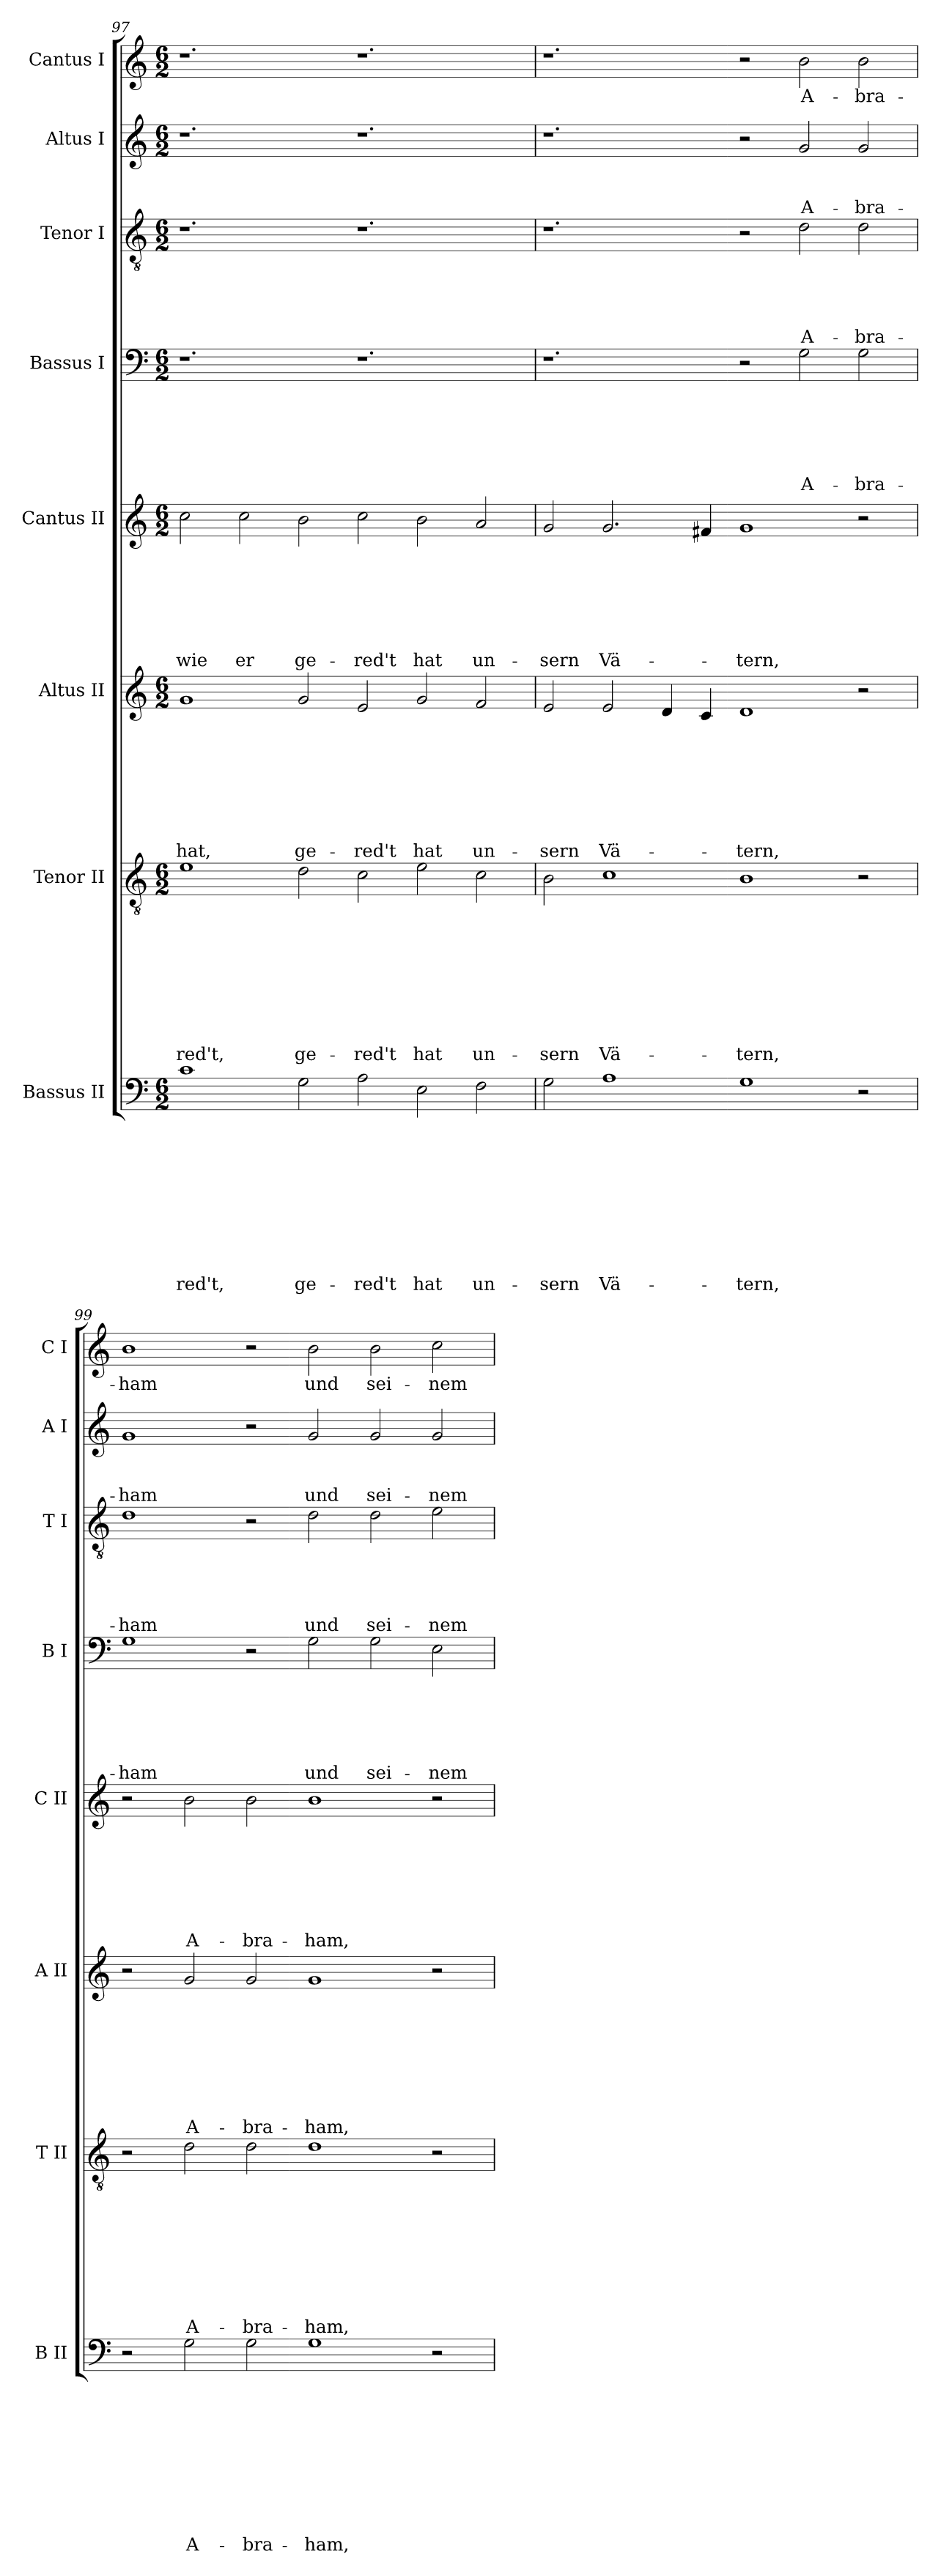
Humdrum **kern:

**kern	**text	**text	**text	**text	**text	**text	**text	**text	**text	**text	**kern	**text	**text	**text	**text	**text	**text	**text	**text	**text	**kern	**text	**text	**text	**text	**text	**text	**text	**text	**kern	**text	**text	**text	**text	**text	**text	**text	**kern	**text	**text	**text	**text	**text	**text	**kern	**text	**text	**text	**text	**text	**kern	**text	**text	**text	**kern	**text
*part8	*part8	*part8	*part8	*part8	*part8	*part8	*part8	*part8	*part8	*part8	*part7	*part7	*part7	*part7	*part7	*part7	*part7	*part7	*part7	*part7	*part6	*part6	*part6	*part6	*part6	*part6	*part6	*part6	*part6	*part5	*part5	*part5	*part5	*part5	*part5	*part5	*part5	*part4	*part4	*part4	*part4	*part4	*part4	*part4	*part3	*part3	*part3	*part3	*part3	*part3	*part2	*part2	*part2	*part2	*part1	*part1
*staff8	*staff8	*staff8	*staff8	*staff8	*staff8	*staff8	*staff8	*staff8	*staff8	*staff8	*staff7	*staff7	*staff7	*staff7	*staff7	*staff7	*staff7	*staff7	*staff7	*staff7	*staff6	*staff6	*staff6	*staff6	*staff6	*staff6	*staff6	*staff6	*staff6	*staff5	*staff5	*staff5	*staff5	*staff5	*staff5	*staff5	*staff5	*staff4	*staff4	*staff4	*staff4	*staff4	*staff4	*staff4	*staff3	*staff3	*staff3	*staff3	*staff3	*staff3	*staff2	*staff2	*staff2	*staff2	*staff1	*staff1
*I"Bassus II	*	*	*	*	*	*	*	*	*	*	*I"Tenor II	*	*	*	*	*	*	*	*	*	*I"Altus II	*	*	*	*	*	*	*	*	*I"Cantus II	*	*	*	*	*	*	*	*I"Bassus I	*	*	*	*	*	*	*I"Tenor I	*	*	*	*	*	*I"Altus I	*	*	*	*I"Cantus I	*
*I'B II	*	*	*	*	*	*	*	*	*	*	*I'T II	*	*	*	*	*	*	*	*	*	*I'A II	*	*	*	*	*	*	*	*	*I'C II	*	*	*	*	*	*	*	*I'B I	*	*	*	*	*	*	*I'T I	*	*	*	*	*	*I'A I	*	*	*	*I'C I	*
*clefF4	*	*	*	*	*	*	*	*	*	*	*clefGv2	*	*	*	*	*	*	*	*	*	*clefG2	*	*	*	*	*	*	*	*	*clefG2	*	*	*	*	*	*	*	*clefF4	*	*	*	*	*	*	*clefGv2	*	*	*	*	*	*clefG2	*	*	*	*clefG2	*
*k[]	*	*	*	*	*	*	*	*	*	*	*k[]	*	*	*	*	*	*	*	*	*	*k[]	*	*	*	*	*	*	*	*	*k[]	*	*	*	*	*	*	*	*k[]	*	*	*	*	*	*	*k[]	*	*	*	*	*	*k[]	*	*	*	*k[]	*
*C:	*	*	*	*	*	*	*	*	*	*	*C:	*	*	*	*	*	*	*	*	*	*C:	*	*	*	*	*	*	*	*	*C:	*	*	*	*	*	*	*	*C:	*	*	*	*	*	*	*C:	*	*	*	*	*	*C:	*	*	*	*C:	*
*M6/2	*	*	*	*	*	*	*	*	*	*	*M6/2	*	*	*	*	*	*	*	*	*	*M6/2	*	*	*	*	*	*	*	*	*M6/2	*	*	*	*	*	*	*	*M6/2	*	*	*	*	*	*	*M6/2	*	*	*	*	*	*M6/2	*	*	*	*M6/2	*
=97	=97	=97	=97	=97	=97	=97	=97	=97	=97	=97	=97	=97	=97	=97	=97	=97	=97	=97	=97	=97	=97	=97	=97	=97	=97	=97	=97	=97	=97	=97	=97	=97	=97	=97	=97	=97	=97	=97	=97	=97	=97	=97	=97	=97	=97	=97	=97	=97	=97	=97	=97	=97	=97	=97	=97	=97
!	!	!	!	!	!	!	!	!	!	!LO:LY:b	!	!	!	!	!	!	!	!	!	!LO:LY:b	!	!	!	!	!	!	!	!	!LO:LY:b	!	!	!	!	!	!	!	!LO:LY:b	!	!	!	!	!	!	!	!	!	!	!	!	!	!	!	!	!	!	!
1c	.	.	.	.	.	.	.	.	.	-red't,	1e	.	.	.	.	.	.	.	.	-red't,	1g	.	.	.	.	.	.	.	hat,	2cc\	.	.	.	.	.	.	wie	1.r	.	.	.	.	.	.	1.r	.	.	.	.	.	1.r	.	.	.	1.r	.
!	!	!	!	!	!	!	!	!	!	!	!	!	!	!	!	!	!	!	!	!	!	!	!	!	!	!	!	!	!	!	!	!	!	!	!	!	!LO:LY:b	!	!	!	!	!	!	!	!	!	!	!	!	!	!	!	!	!	!	!
.	.	.	.	.	.	.	.	.	.	.	.	.	.	.	.	.	.	.	.	.	.	.	.	.	.	.	.	.	.	2cc\	.	.	.	.	.	.	er	.	.	.	.	.	.	.	.	.	.	.	.	.	.	.	.	.	.	.
!	!	!	!	!	!	!	!	!	!	!LO:LY:b	!	!	!	!	!	!	!	!	!	!LO:LY:b	!	!	!	!	!	!	!	!	!LO:LY:b	!	!	!	!	!	!	!	!LO:LY:b	!	!	!	!	!	!	!	!	!	!	!	!	!	!	!	!	!	!	!
2G\	.	.	.	.	.	.	.	.	.	ge-	2d\	.	.	.	.	.	.	.	.	ge-	2g/	.	.	.	.	.	.	.	ge-	2b\	.	.	.	.	.	.	ge-	.	.	.	.	.	.	.	.	.	.	.	.	.	.	.	.	.	.	.
!	!	!	!	!	!	!	!	!	!	!LO:LY:b	!	!	!	!	!	!	!	!	!	!LO:LY:b	!	!	!	!	!	!	!	!	!LO:LY:b	!	!	!	!	!	!	!	!LO:LY:b	!	!	!	!	!	!	!	!	!	!	!	!	!	!	!	!	!	!	!
2A\	.	.	.	.	.	.	.	.	.	-red't	2c\	.	.	.	.	.	.	.	.	-red't	2e/	.	.	.	.	.	.	.	-red't	2cc\	.	.	.	.	.	.	-red't	1.r	.	.	.	.	.	.	1.r	.	.	.	.	.	1.r	.	.	.	1.r	.
!	!	!	!	!	!	!	!	!	!	!LO:LY:b	!	!	!	!	!	!	!	!	!	!LO:LY:b	!	!	!	!	!	!	!	!	!LO:LY:b	!	!	!	!	!	!	!	!LO:LY:b	!	!	!	!	!	!	!	!	!	!	!	!	!	!	!	!	!	!	!
2E\	.	.	.	.	.	.	.	.	.	hat	2e\	.	.	.	.	.	.	.	.	hat	2g/	.	.	.	.	.	.	.	hat	2b\	.	.	.	.	.	.	hat	.	.	.	.	.	.	.	.	.	.	.	.	.	.	.	.	.	.	.
!	!	!	!	!	!	!	!	!	!	!LO:LY:b	!	!	!	!	!	!	!	!	!	!LO:LY:b	!	!	!	!	!	!	!	!	!LO:LY:b	!	!	!	!	!	!	!	!LO:LY:b	!	!	!	!	!	!	!	!	!	!	!	!	!	!	!	!	!	!	!
2F\	.	.	.	.	.	.	.	.	.	un-	2c\	.	.	.	.	.	.	.	.	un-	2f/	.	.	.	.	.	.	.	un-	2a/	.	.	.	.	.	.	un-	.	.	.	.	.	.	.	.	.	.	.	.	.	.	.	.	.	.	.
=98	=98	=98	=98	=98	=98	=98	=98	=98	=98	=98	=98	=98	=98	=98	=98	=98	=98	=98	=98	=98	=98	=98	=98	=98	=98	=98	=98	=98	=98	=98	=98	=98	=98	=98	=98	=98	=98	=98	=98	=98	=98	=98	=98	=98	=98	=98	=98	=98	=98	=98	=98	=98	=98	=98	=98	=98
!	!	!	!	!	!	!	!	!	!	!LO:LY:b	!	!	!	!	!	!	!	!	!	!LO:LY:b	!	!	!	!	!	!	!	!	!LO:LY:b	!	!	!	!	!	!	!	!LO:LY:b	!	!	!	!	!	!	!	!	!	!	!	!	!	!	!	!	!	!	!
2G\	.	.	.	.	.	.	.	.	.	-sern	2B\	.	.	.	.	.	.	.	.	-sern	2e/	.	.	.	.	.	.	.	-sern	2g/	.	.	.	.	.	.	-sern	1.r	.	.	.	.	.	.	1.r	.	.	.	.	.	1.r	.	.	.	1.r	.
!	!	!	!	!	!	!	!	!	!	!LO:LY:b	!	!	!	!	!	!	!	!	!	!LO:LY:b	!	!	!	!	!	!	!	!	!LO:LY:b	!	!	!	!	!	!	!	!LO:LY:b	!	!	!	!	!	!	!	!	!	!	!	!	!	!	!	!	!	!	!
1A	.	.	.	.	.	.	.	.	.	Vä-	1c	.	.	.	.	.	.	.	.	Vä-	2e/	.	.	.	.	.	.	.	Vä-	2.g/	.	.	.	.	.	.	Vä-	.	.	.	.	.	.	.	.	.	.	.	.	.	.	.	.	.	.	.
.	.	.	.	.	.	.	.	.	.	.	.	.	.	.	.	.	.	.	.	.	4d/	.	.	.	.	.	.	.	.	.	.	.	.	.	.	.	.	.	.	.	.	.	.	.	.	.	.	.	.	.	.	.	.	.	.	.
.	.	.	.	.	.	.	.	.	.	.	.	.	.	.	.	.	.	.	.	.	4c/	.	.	.	.	.	.	.	.	4f#X/	.	.	.	.	.	.	.	.	.	.	.	.	.	.	.	.	.	.	.	.	.	.	.	.	.	.
!	!	!	!	!	!	!	!	!	!	!LO:LY:b	!	!	!	!	!	!	!	!	!	!LO:LY:b	!	!	!	!	!	!	!	!	!LO:LY:b	!	!	!	!	!	!	!	!LO:LY:b	!	!	!	!	!	!	!	!	!	!	!	!	!	!	!	!	!	!	!
1G	.	.	.	.	.	.	.	.	.	-tern,	1B	.	.	.	.	.	.	.	.	-tern,	1d	.	.	.	.	.	.	.	-tern,	1g	.	.	.	.	.	.	-tern,	2r	.	.	.	.	.	.	2r	.	.	.	.	.	2r	.	.	.	2r	.
!	!	!	!	!	!	!	!	!	!	!	!	!	!	!	!	!	!	!	!	!	!	!	!	!	!	!	!	!	!	!	!	!	!	!	!	!	!	!	!	!	!	!	!	!LO:LY:b	!	!	!	!	!	!LO:LY:b	!	!	!	!LO:LY:b	!	!LO:LY:b
.	.	.	.	.	.	.	.	.	.	.	.	.	.	.	.	.	.	.	.	.	.	.	.	.	.	.	.	.	.	.	.	.	.	.	.	.	.	2G\	.	.	.	.	.	A-	2d\	.	.	.	.	A-	2g/	.	.	A-	2b\	A-
!	!	!	!	!	!	!	!	!	!	!	!	!	!	!	!	!	!	!	!	!	!	!	!	!	!	!	!	!	!	!	!	!	!	!	!	!	!	!	!	!	!	!	!	!LO:LY:b	!	!	!	!	!	!LO:LY:b	!	!	!	!LO:LY:b	!	!LO:LY:b
2r	.	.	.	.	.	.	.	.	.	.	2r	.	.	.	.	.	.	.	.	.	2r	.	.	.	.	.	.	.	.	2r	.	.	.	.	.	.	.	2G\	.	.	.	.	.	-bra-	2d\	.	.	.	.	-bra-	2g/	.	.	-bra-	2b\	-bra-
!!LO:PB:g=z
=99	=99	=99	=99	=99	=99	=99	=99	=99	=99	=99	=99	=99	=99	=99	=99	=99	=99	=99	=99	=99	=99	=99	=99	=99	=99	=99	=99	=99	=99	=99	=99	=99	=99	=99	=99	=99	=99	=99	=99	=99	=99	=99	=99	=99	=99	=99	=99	=99	=99	=99	=99	=99	=99	=99	=99	=99
!	!	!	!	!	!	!	!	!	!	!	!	!	!	!	!	!	!	!	!	!	!	!	!	!	!	!	!	!	!	!	!	!	!	!	!	!	!	!	!	!	!	!	!	!LO:LY:b	!	!	!	!	!	!LO:LY:b	!	!	!	!LO:LY:b	!	!LO:LY:b
2r	.	.	.	.	.	.	.	.	.	.	2r	.	.	.	.	.	.	.	.	.	2r	.	.	.	.	.	.	.	.	2r	.	.	.	.	.	.	.	1G	.	.	.	.	.	-ham	1d	.	.	.	.	-ham	1g	.	.	-ham	1b	-ham
!	!	!	!	!	!	!	!	!	!	!LO:LY:b	!	!	!	!	!	!	!	!	!	!LO:LY:b	!	!	!	!	!	!	!	!	!LO:LY:b	!	!	!	!	!	!	!	!LO:LY:b	!	!	!	!	!	!	!	!	!	!	!	!	!	!	!	!	!	!	!
2G\	.	.	.	.	.	.	.	.	.	A-	2d\	.	.	.	.	.	.	.	.	A-	2g/	.	.	.	.	.	.	.	A-	2b\	.	.	.	.	.	.	A-	.	.	.	.	.	.	.	.	.	.	.	.	.	.	.	.	.	.	.
!	!	!	!	!	!	!	!	!	!	!LO:LY:b	!	!	!	!	!	!	!	!	!	!LO:LY:b	!	!	!	!	!	!	!	!	!LO:LY:b	!	!	!	!	!	!	!	!LO:LY:b	!	!	!	!	!	!	!	!	!	!	!	!	!	!	!	!	!	!	!
2G\	.	.	.	.	.	.	.	.	.	-bra-	2d\	.	.	.	.	.	.	.	.	-bra-	2g/	.	.	.	.	.	.	.	-bra-	2b\	.	.	.	.	.	.	-bra-	2r	.	.	.	.	.	.	2r	.	.	.	.	.	2r	.	.	.	2r	.
!	!	!	!	!	!	!	!	!	!	!LO:LY:b	!	!	!	!	!	!	!	!	!	!LO:LY:b	!	!	!	!	!	!	!	!	!LO:LY:b	!	!	!	!	!	!	!	!LO:LY:b	!	!	!	!	!	!	!LO:LY:b	!	!	!	!	!	!LO:LY:b	!	!	!	!LO:LY:b	!	!LO:LY:b
1G	.	.	.	.	.	.	.	.	.	-ham,	1d	.	.	.	.	.	.	.	.	-ham,	1g	.	.	.	.	.	.	.	-ham,	1b	.	.	.	.	.	.	-ham,	2G\	.	.	.	.	.	und	2d\	.	.	.	.	und	2g/	.	.	und	2b\	und
!	!	!	!	!	!	!	!	!	!	!	!	!	!	!	!	!	!	!	!	!	!	!	!	!	!	!	!	!	!	!	!	!	!	!	!	!	!	!	!	!	!	!	!	!LO:LY:b	!	!	!	!	!	!LO:LY:b	!	!	!	!LO:LY:b	!	!LO:LY:b
.	.	.	.	.	.	.	.	.	.	.	.	.	.	.	.	.	.	.	.	.	.	.	.	.	.	.	.	.	.	.	.	.	.	.	.	.	.	2G\	.	.	.	.	.	sei-	2d\	.	.	.	.	sei-	2g/	.	.	sei-	2b\	sei-
!	!	!	!	!	!	!	!	!	!	!	!	!	!	!	!	!	!	!	!	!	!	!	!	!	!	!	!	!	!	!	!	!	!	!	!	!	!	!	!	!	!	!	!	!LO:LY:b	!	!	!	!	!	!LO:LY:b	!	!	!	!LO:LY:b	!	!LO:LY:b
2r	.	.	.	.	.	.	.	.	.	.	2r	.	.	.	.	.	.	.	.	.	2r	.	.	.	.	.	.	.	.	2r	.	.	.	.	.	.	.	2E\	.	.	.	.	.	-nem	2e\	.	.	.	.	-nem	2g/	.	.	-nem	2cc\	-nem
=	=	=	=	=	=	=	=	=	=	=	=	=	=	=	=	=	=	=	=	=	=	=	=	=	=	=	=	=	=	=	=	=	=	=	=	=	=	=	=	=	=	=	=	=	=	=	=	=	=	=	=	=	=	=	=	=
*-	*-	*-	*-	*-	*-	*-	*-	*-	*-	*-	*-	*-	*-	*-	*-	*-	*-	*-	*-	*-	*-	*-	*-	*-	*-	*-	*-	*-	*-	*-	*-	*-	*-	*-	*-	*-	*-	*-	*-	*-	*-	*-	*-	*-	*-	*-	*-	*-	*-	*-	*-	*-	*-	*-	*-	*-
